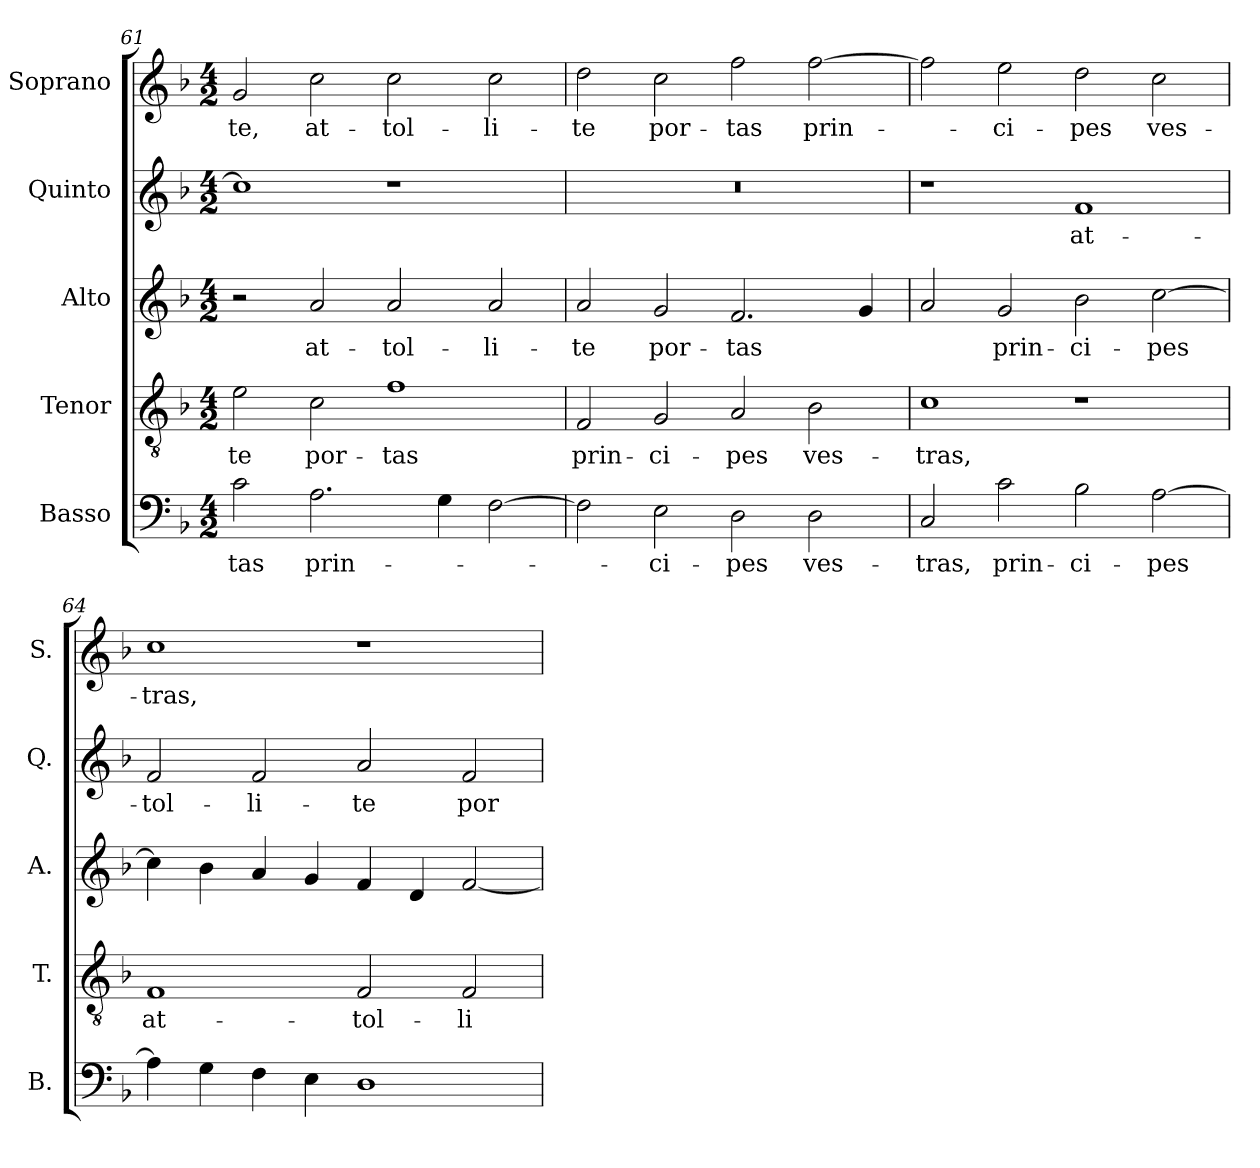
**kern	**text	**kern	**text	**kern	**text	**kern	**text	**kern	**text
*part5	*part5	*part4	*part4	*part3	*part3	*part2	*part2	*part1	*part1
*staff5	*staff5	*staff4	*staff4	*staff3	*staff3	*staff2	*staff2	*staff1	*staff1
*I"Basso	*	*I"Tenor	*	*I"Alto	*	*I"Quinto	*	*I"Soprano	*
*I'B.	*	*I'T.	*	*I'A.	*	*I'Q.	*	*I'S.	*
*clefF4	*	*clefGv2	*	*clefG2	*	*clefG2	*	*clefG2	*
*	*	*ITrd7c12	*	*	*	*	*	*	*
*k[b-]	*	*k[b-]	*	*k[b-]	*	*k[b-]	*	*k[b-]	*
*F:	*	*F:	*	*F:	*	*F:	*	*F:	*
*M4/2	*	*M4/2	*	*M4/2	*	*M4/2	*	*M4/2	*
=61	=61	=61	=61	=61	=61	=61	=61	=61	=61
!	!LO:LY:b:color=#000000	!	!	!	!	!	!	!	!
!	!	!	!LO:LY:b:color=#000000	!	!	!	!	!	!
!	!	!	!	!	!	!	!	!	!LO:LY:b:color=#000000
2ci\	-tas	2Ei\	-te	2r	.	1cci]	.	2gi/	-te,
!	!LO:LY:b:color=#000000	!	!	!	!	!	!	!	!
!	!	!	!LO:LY:b:color=#000000	!	!	!	!	!	!
!	!	!	!	!	!LO:LY:b:color=#000000	!	!	!	!
!	!	!	!	!	!	!	!	!	!LO:LY:b:color=#000000
2.Ai\	prin-	2Ci\	por-	2ai/	at-	.	.	2cci\	at-
!	!	!	!LO:LY:b:color=#000000	!	!	!	!	!	!
!	!	!	!	!	!LO:LY:b:color=#000000	!	!	!	!
!	!	!	!	!	!	!	!	!	!LO:LY:b:color=#000000
.	.	1Fi	-tas	2ai/	-tol-	1r	.	2cci\	-tol-
4Gi\	.	.	.	.	.	.	.	.	.
!	!	!	!	!	!LO:LY:b:color=#000000	!	!	!	!
!	!	!	!	!	!	!	!	!	!LO:LY:b:color=#000000
[2Fi\	.	.	.	2ai/	-li-	.	.	2cci\	-li-
=62	=62	=62	=62	=62	=62	=62	=62	=62	=62
!	!	!	!LO:LY:b:color=#000000	!	!	!	!	!	!
!	!	!	!	!	!LO:LY:b:color=#000000	!LO:N:vis=1	!	!	!
!	!	!	!	!	!	!	!	!	!LO:LY:b:color=#000000
2Fi\]	.	2FFi/	prin-	2ai/	-te	0r	.	2ddi\	-te
!	!LO:LY:b:color=#000000	!	!	!	!	!	!	!	!
!	!	!	!LO:LY:b:color=#000000	!	!	!	!	!	!
!	!	!	!	!	!LO:LY:b:color=#000000	!	!	!	!
!	!	!	!	!	!	!	!	!	!LO:LY:b:color=#000000
2Ei\	-ci-	2GGi/	-ci-	2gi/	por-	.	.	2cci\	por-
!	!LO:LY:b:color=#000000	!	!	!	!	!	!	!	!
!	!	!	!LO:LY:b:color=#000000	!	!	!	!	!	!
!	!	!	!	!	!LO:LY:b:color=#000000	!	!	!	!
!	!	!	!	!	!	!	!	!	!LO:LY:b:color=#000000
2Di\	-pes	2AAi/	-pes	2.fi/	-tas	.	.	2ffi\	-tas
!	!LO:LY:b:color=#000000	!	!	!	!	!	!	!	!
!	!	!	!LO:LY:b:color=#000000	!	!	!	!	!	!
!	!	!	!	!	!	!	!	!	!LO:LY:b:color=#000000
2Di\	ves-	2BB-i\	ves-	.	.	.	.	[2ffi\	prin-
.	.	.	.	4gi/	.	.	.	.	.
!!LO:PB:g=z
=63	=63	=63	=63	=63	=63	=63	=63	=63	=63
!	!LO:LY:b:color=#000000	!	!	!	!	!	!	!	!
!	!	!	!LO:LY:b:color=#000000	!	!	!	!	!	!
2Ci/	-tras,	1Ci	-tras,	2ai/	.	1r	.	2ffi\]	.
!	!LO:LY:b:color=#000000	!	!	!	!	!	!	!	!
!	!	!	!	!	!LO:LY:b:color=#000000	!	!	!	!
!	!	!	!	!	!	!	!	!	!LO:LY:b:color=#000000
2ci\	prin-	.	.	2gi/	prin-	.	.	2eei\	-ci-
!	!LO:LY:b:color=#000000	!	!	!	!	!	!	!	!
!	!	!	!	!	!LO:LY:b:color=#000000	!	!	!	!
!	!	!	!	!	!	!	!LO:LY:b:color=#000000	!	!
!	!	!	!	!	!	!	!	!	!LO:LY:b:color=#000000
2B-i\	-ci-	1r	.	2b-i\	-ci-	1fi	at-	2ddi\	-pes
!	!LO:LY:b:color=#000000	!	!	!	!	!	!	!	!
!	!	!	!	!	!LO:LY:b:color=#000000	!	!	!	!
!	!	!	!	!	!	!	!	!	!LO:LY:b:color=#000000
[2Ai\	-pes	.	.	[2cci\	-pes	.	.	2cci\	ves-
=64	=64	=64	=64	=64	=64	=64	=64	=64	=64
!	!	!	!LO:LY:b:color=#000000	!	!	!	!	!	!
!	!	!	!	!	!	!	!LO:LY:b:color=#000000	!	!
!	!	!	!	!	!	!	!	!	!LO:LY:b:color=#000000
4Ai\]	.	1FFi	at-	4cci\]	.	2fi/	-tol-	1cci	-tras,
4Gi\	.	.	.	4b-i\	.	.	.	.	.
!	!	!	!	!	!	!	!LO:LY:b:color=#000000	!	!
4Fi\	.	.	.	4ai/	.	2fi/	-li-	.	.
4Ei\	.	.	.	4gi/	.	.	.	.	.
!	!	!	!LO:LY:b:color=#000000	!	!	!	!	!	!
!	!	!	!	!	!	!	!LO:LY:b:color=#000000	!	!
1Di	.	2FFi/	-tol-	4fi/	.	2ai/	-te	1r	.
.	.	.	.	4di/	.	.	.	.	.
!	!	!	!LO:LY:b:color=#000000	!	!	!	!	!	!
!	!	!	!	!	!	!	!LO:LY:b:color=#000000	!	!
.	.	2FFi/	-li-	[2fi/	.	2fi/	por-	.	.
=	=	=	=	=	=	=	=	=	=
*-	*-	*-	*-	*-	*-	*-	*-	*-	*-
